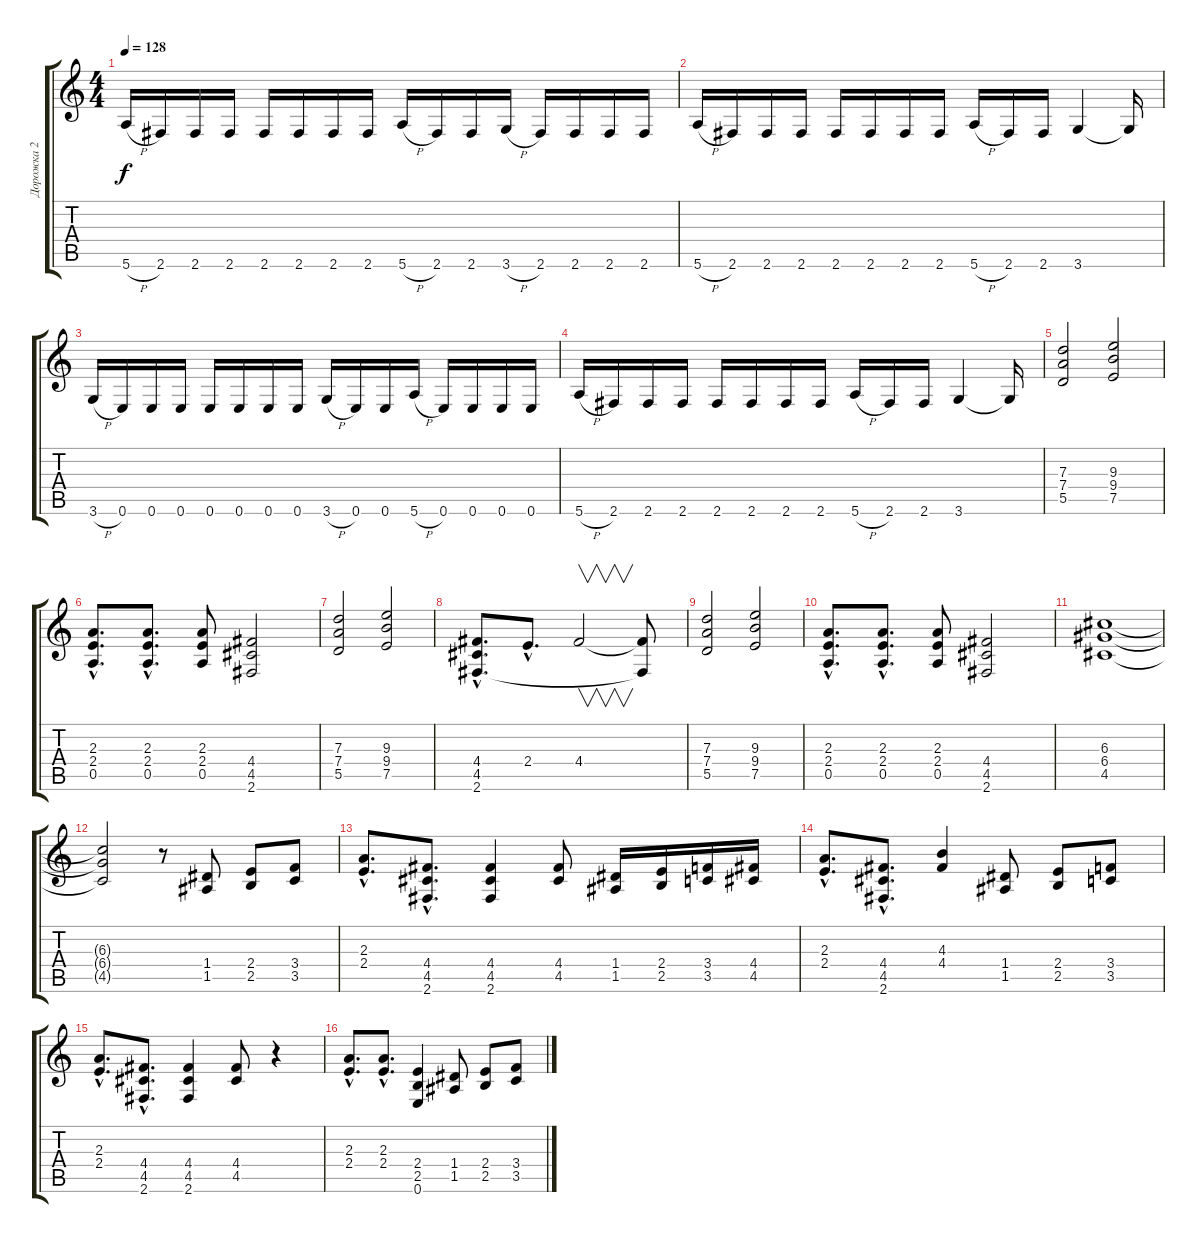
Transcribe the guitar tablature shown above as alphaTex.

\track ("Дорожка 2" "Дорожка 2") {instrument overdrivenguitar}
\staff {score tabs}
\tuning (E4 B3 G3 D3 A2 E2) {hide}
\ts (4 4)
\tempo 128
\clef g2
\ks c
5.6{h}.16{dy f} 2.6.16 2.6.16 2.6.16 2.6.16 2.6.16 2.6.16 2.6.16 5.6{h}.16 2.6.16 2.6.16 3.6{h}.16 2.6.16 2.6.16 2.6.16 2.6.16 |
5.6{h}.16 2.6.16 2.6.16 2.6.16 2.6.16 2.6.16 2.6.16 2.6.16 5.6{h}.16 2.6.16 2.6.16 3.6.4 3.6{t}.16 |
3.6{h}.16 0.6.16 0.6.16 0.6.16 0.6.16 0.6.16 0.6.16 0.6.16 3.6{h}.16 0.6.16 0.6.16 5.6{h}.16 0.6.16 0.6.16 0.6.16 0.6.16 |
5.6{h}.16 2.6.16 2.6.16 2.6.16 2.6.16 2.6.16 2.6.16 2.6.16 5.6{h}.16 2.6.16 2.6.16 3.6.4 3.6{t}.16 |
(7.3 7.4 5.5).2 (9.3 9.4 7.5).2 |
(2.3{hac} 2.4{hac} 0.5{hac}).8{d} (2.3{hac} 2.4{hac} 0.5{hac}).8{d} (2.3 2.4 0.5).8 (4.4 4.5 2.6).2 |
(7.3 7.4 5.5).2 (9.3 9.4 7.5).2 |
(4.4{hac} 4.5{hac} 2.6{hac}).8{d} 2.4{hac}.8{d} 4.4.2{v} (4.4{t} 2.6{t}).8 |
(7.3 7.4 5.5).2 (9.3 9.4 7.5).2 |
(2.3{hac} 2.4{hac} 0.5{hac}).8{d} (2.3{hac} 2.4{hac} 0.5{hac}).8{d} (2.3 2.4 0.5).8 (4.4 4.5 2.6).2 |
(6.3 6.4 4.5).1 |
(6.3{t} 6.4{t} 4.5{t}).2 r.8 (1.4 1.5).8 (2.4 2.5).8 (3.4 3.5).8 |
(2.3{hac} 2.4{hac}).8{d} (4.4{hac} 4.5{hac} 2.6{hac}).8{d} (4.4 4.5 2.6).4 (4.4 4.5).8 (1.4 1.5).16 (2.4 2.5).16 (3.4 3.5).16 (4.4 4.5).16 |
(2.3{hac} 2.4{hac}).8{d} (4.4{hac} 4.5{hac} 2.6{hac}).8{d} (4.3 4.4).4 (1.4 1.5).8 (2.4 2.5).8 (3.4 3.5).8 |
(2.3{hac} 2.4{hac}).8{d} (4.4{hac} 4.5{hac} 2.6{hac}).8{d} (4.4 4.5 2.6).4 (4.4 4.5).8 r.4 |
(2.3{hac} 2.4{hac}).8{d} (2.3{hac} 2.4{hac}).8{d} (2.4 2.5 0.6).4 (1.4 1.5).8 (2.4 2.5).8 (3.4 3.5).8
